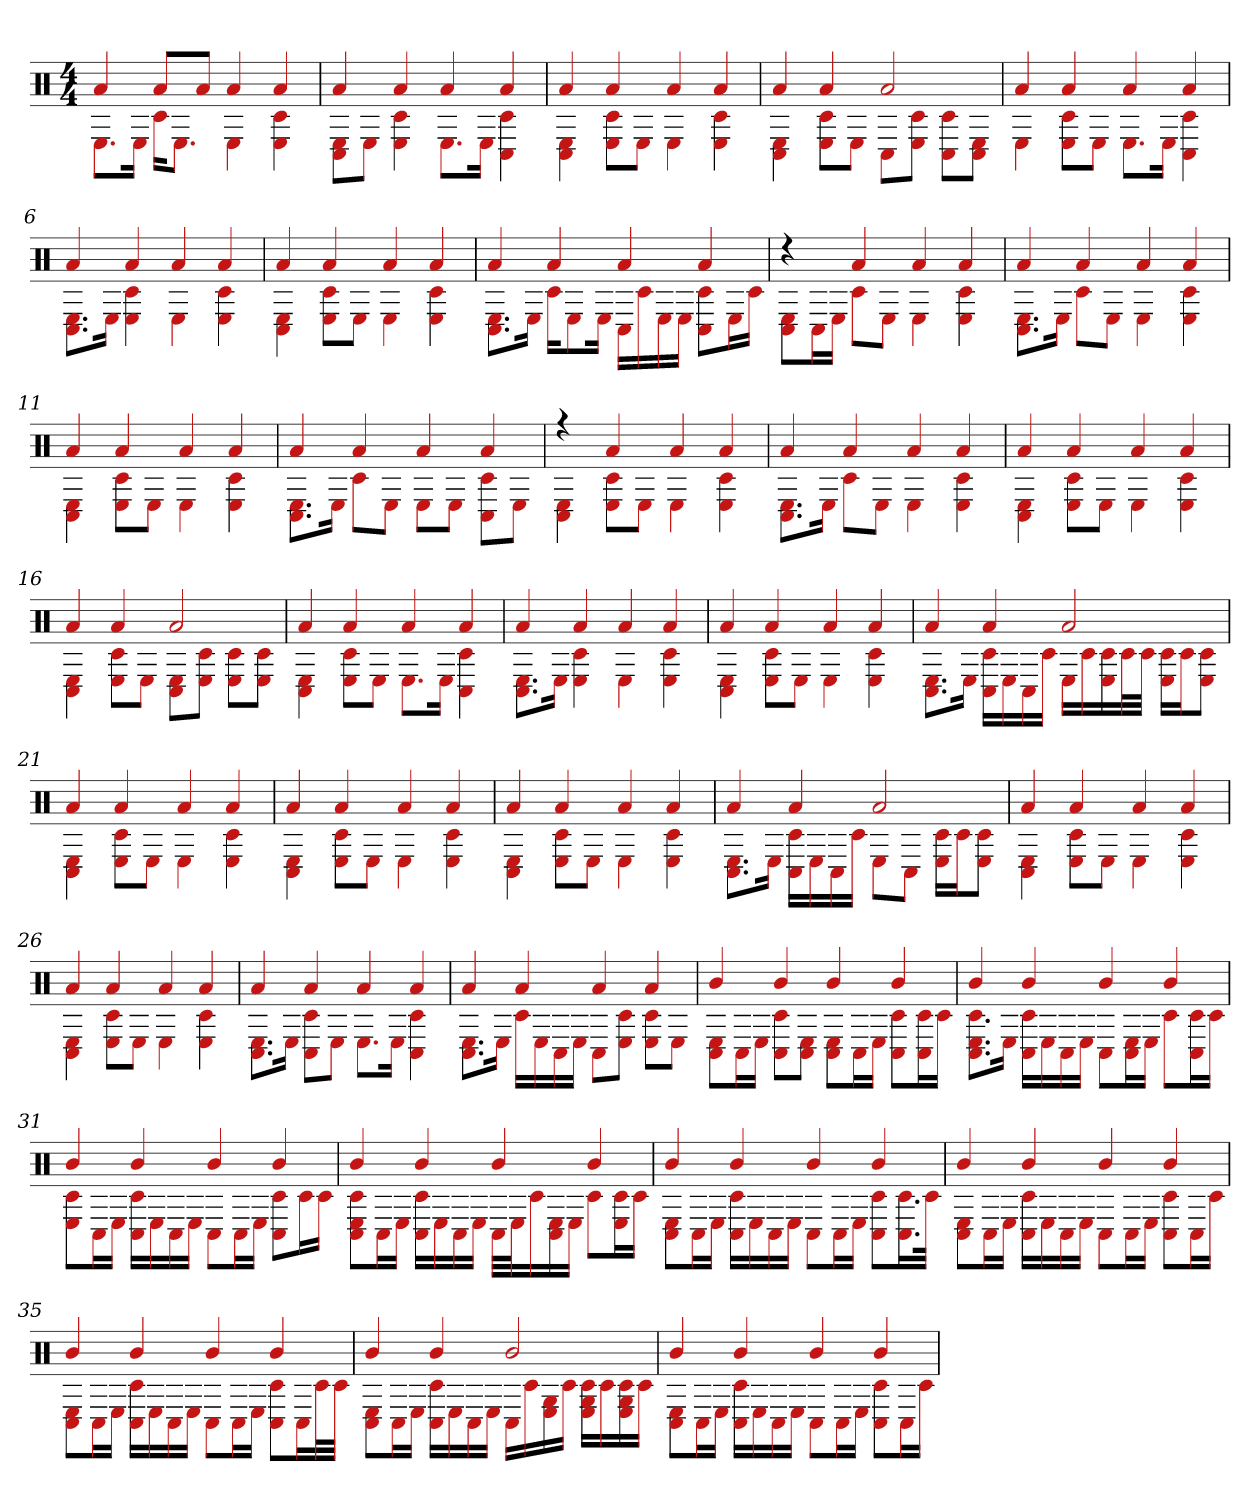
**kern
*part1
*staff1
*clefX
*k[]
*M4/4
=1
*^
4a	8.EL
.	16EJk
8aL	16c#KL
.	8.EJ
8aJ	.
4a	4E
4a	4E 4c#
=2	=2
4a	8C# 8EL
.	8EJ
4a	4c# 4E
4a	8.EL
.	16EJk
4a	4c# 4C#
=3	=3
4a	4C# 4E
4a	8E 8c#L
.	8EJ
4a	4E
4a	4E 4c#
=4	=4
4a	4C# 4E
4a	8E 8c#L
.	8EJ
2a	8C#L
.	8c# 8EJ
.	8c# 8C#L
.	8E 8C#J
=5	=5
4a	4E
4a	8E 8c#L
.	8EJ
4a	8.EL
.	16EJk
4a	4C# 4c#
=6	=6
4a	8.C# 8.EL
.	16EJk
4a	4c# 4E
4a	4E
4a	4E 4c#
=7	=7
4a	4C# 4E
4a	8E 8c#L
.	8EJ
4a	4E
4a	4E 4c#
=8	=8
4a	8.C# 8.EL
.	16EJk
4a	16c#KL
.	8E
.	16EJk
4a	16C#LL
.	16c#
.	16E
.	16EJJ
4a	8C# 8c#L
.	16EL
.	16c#JJ
=9	=9
4r	8C# 8EL
.	16C#L
.	16EJJ
4a	8c#L
.	8EJ
4a	4E
4a	4E 4c#
=10	=10
4a	8.C# 8.EL
.	16EJk
4a	8c#L
.	8EJ
4a	4E
4a	4E 4c#
=11	=11
4a	4C# 4E
4a	8E 8c#L
.	8EJ
4a	4E
4a	4E 4c#
=12	=12
4a	8.C# 8.EL
.	16EJk
4a	8c#L
.	8EJ
4a	8EL
.	8EJ
4a	8C# 8c#L
.	8EJ
=13	=13
4r	4C# 4E
4a	8E 8c#L
.	8EJ
4a	4E
4a	4E 4c#
=14	=14
4a	8.C# 8.EL
.	16EJk
4a	8c#L
.	8EJ
4a	4E
4a	4E 4c#
=15	=15
4a	4C# 4E
4a	8E 8c#L
.	8EJ
4a	4E
4a	4E 4c#
=16	=16
4a	4C# 4E
4a	8E 8c#L
.	8EJ
2a	8C# 8EL
.	8c# 8EJ
.	8c# 8EL
.	8c# 8EJ
=17	=17
4a	4C# 4E
4a	8E 8c#L
.	8EJ
4a	8.EL
.	16EJk
4a	4c# 4C#
=18	=18
4a	8.C# 8.EL
.	16EJk
4a	4c# 4E
4a	4E
4a	4E 4c#
=19	=19
4a	4C# 4E
4a	8E 8c#L
.	8EJ
4a	4E
4a	4E 4c#
=20	=20
4a	8.E 8.C#L
.	16EJk
4a	16C# 16c#LL
.	16E
.	16C#
.	16c#JJ
2a	16ELL
.	16c#
.	16E 16c#
.	32c#L
.	32c#JJJ
.	16E 16c#LL
.	16c#J
.	8E 8c#J
=21	=21
4a	4C# 4E
4a	8E 8c#L
.	8EJ
4a	4E
4a	4E 4c#
=22	=22
4a	4C# 4E
4a	8E 8c#L
.	8EJ
4a	4E
4a	4E 4c#
=23	=23
4a	4C# 4E
4a	8E 8c#L
.	8EJ
4a	4E
4a	4E 4c#
=24	=24
4a	8.E 8.C#L
.	16EJk
4a	16C# 16c#LL
.	16E
.	16C#
.	16c#JJ
2a	8EL
.	8C#J
.	16E 16c#LL
.	16c#J
.	8E 8c#J
=25	=25
4a	4C# 4E
4a	8E 8c#L
.	8EJ
4a	4E
4a	4E 4c#
=26	=26
4a	4C# 4E
4a	8E 8c#L
.	8EJ
4a	4E
4a	4E 4c#
=27	=27
4a	8.C# 8.EL
.	16EJk
4a	8C# 8c#L
.	8EJ
4a	8.EL
.	16EJk
4a	4C# 4c#
=28	=28
4a	8.C# 8.EL
.	16EJk
4a	16c#LL
.	16E
.	16C#
.	16EJJ
4a	8C#L
.	8c# 8EJ
4a	8c# 8EL
.	8EJ
=29	=29
4b	8E 8C#L
.	16C#L
.	16EJJ
4b	8C# 8c#L
.	8E 8C#J
4b	8E 8C#L
.	16C#L
.	16EJJ
4b	8C# 8c#L
.	16c# 16C#L
.	16c#JJ
=30	=30
4b	8.C# 8.E 8.c#L
.	16EJk
4b	16C# 16c#LL
.	16E
.	16C#
.	16EJJ
4b	8C#L
.	16C# 16EL
.	16EJJ
4b	8c#L
.	16c# 16C#L
.	16c#JJ
=31	=31
4b	8c# 8EL
.	16C#L
.	16EJJ
4b	16C# 16c#LL
.	16E
.	16C#
.	16EJJ
4b	8C#L
.	16C#L
.	16EJJ
4b	8c# 8C#L
.	16c#L
.	16c#JJ
=32	=32
4b	8c# 8C# 8EL
.	16C#L
.	16EJJ
4b	16C# 16c#LL
.	16E
.	16C#
.	16EJJ
4b	32C#LLL
.	32EJ
.	16c#
.	16C# 16E
.	16EJJ
4b	8c#L
.	16E 16c#L
.	16c#JJ
=33	=33
4b	8E 8C#L
.	16C#L
.	16EJJ
4b	16C# 16c#LL
.	16E
.	16C#
.	16EJJ
4b	8C#L
.	16C#L
.	16EJJ
4b	8C# 8c#L
.	16.c# 16.C#L
.	32c#JJk
=34	=34
4b	8C# 8EL
.	16C#L
.	16EJJ
4b	16C# 16c#LL
.	16E
.	16C#
.	16EJJ
4b	8C#L
.	16C#L
.	16EJJ
4b	8C# 8c#L
.	16C#L
.	16c#JJ
=35	=35
4b	8C# 8EL
.	16C#L
.	16EJJ
4b	16C# 16c#LL
.	16E
.	16C#
.	16EJJ
4b	8C#L
.	16C#L
.	16EJJ
4b	8C# 8c#L
.	16C#L
.	32c#L
.	32c#JJJ
=36	=36
4b	8C# 8EL
.	16C#L
.	16EJJ
4b	16C# 16c#LL
.	16E
.	16C#
.	16EJJ
2b	16C#LL
.	16c#
.	16G 16E
.	16c#JJ
.	16c# 16E 16GLL
.	16c#
.	16c# 16E 16G
.	16c#JJ
=37	=37
4b	8E 8C#L
.	16C#L
.	16EJJ
4b	16C# 16c#LL
.	16E
.	16C#
.	16EJJ
4b	8C#L
.	16C#L
.	16EJJ
4b	8C# 8c#L
.	16C#L
.	16c#JJ
*v	*v
=
*-
